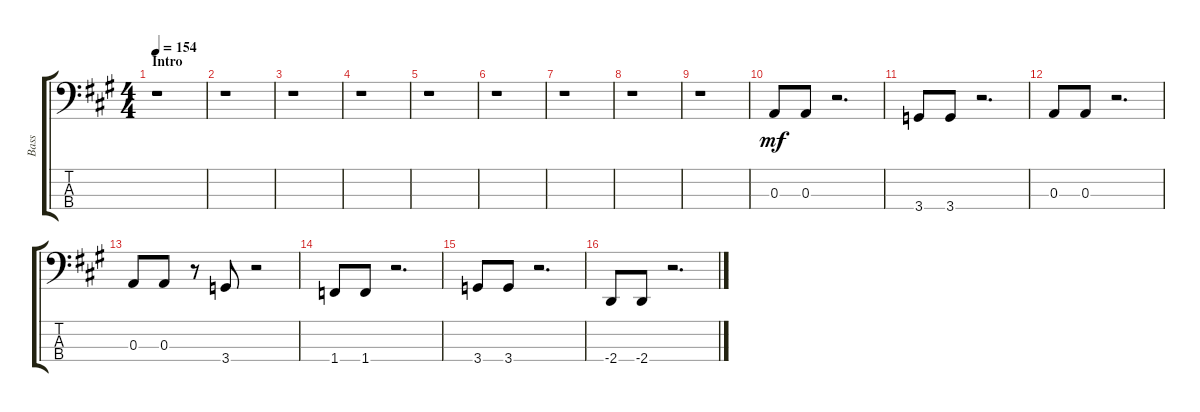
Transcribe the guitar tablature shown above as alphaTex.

\track ("Bass" "Bass") {instrument electricbassfinger}
\staff {score tabs}
\tuning (G2 D2 A1 E1) {hide}
\ts (4 4)
\section ("" "Intro")
\tempo 154
\clef f4
\ks a
r.1{dy mf instrument electricbassfinger} |
r.1 |
r.1 |
r.1 |
r.1 |
r.1 |
r.1 |
r.1 |
r.1 |
0.3.8 0.3.8 r.2{d} |
3.4.8 3.4.8 r.2{d} |
0.3.8 0.3.8 r.2{d} |
0.3.8 0.3.8 r.8 3.4.8 r.2 |
1.4.8 1.4.8 r.2{d} |
3.4.8 3.4.8 r.2{d} |
-2.4.8 -2.4.8 r.2{d}
